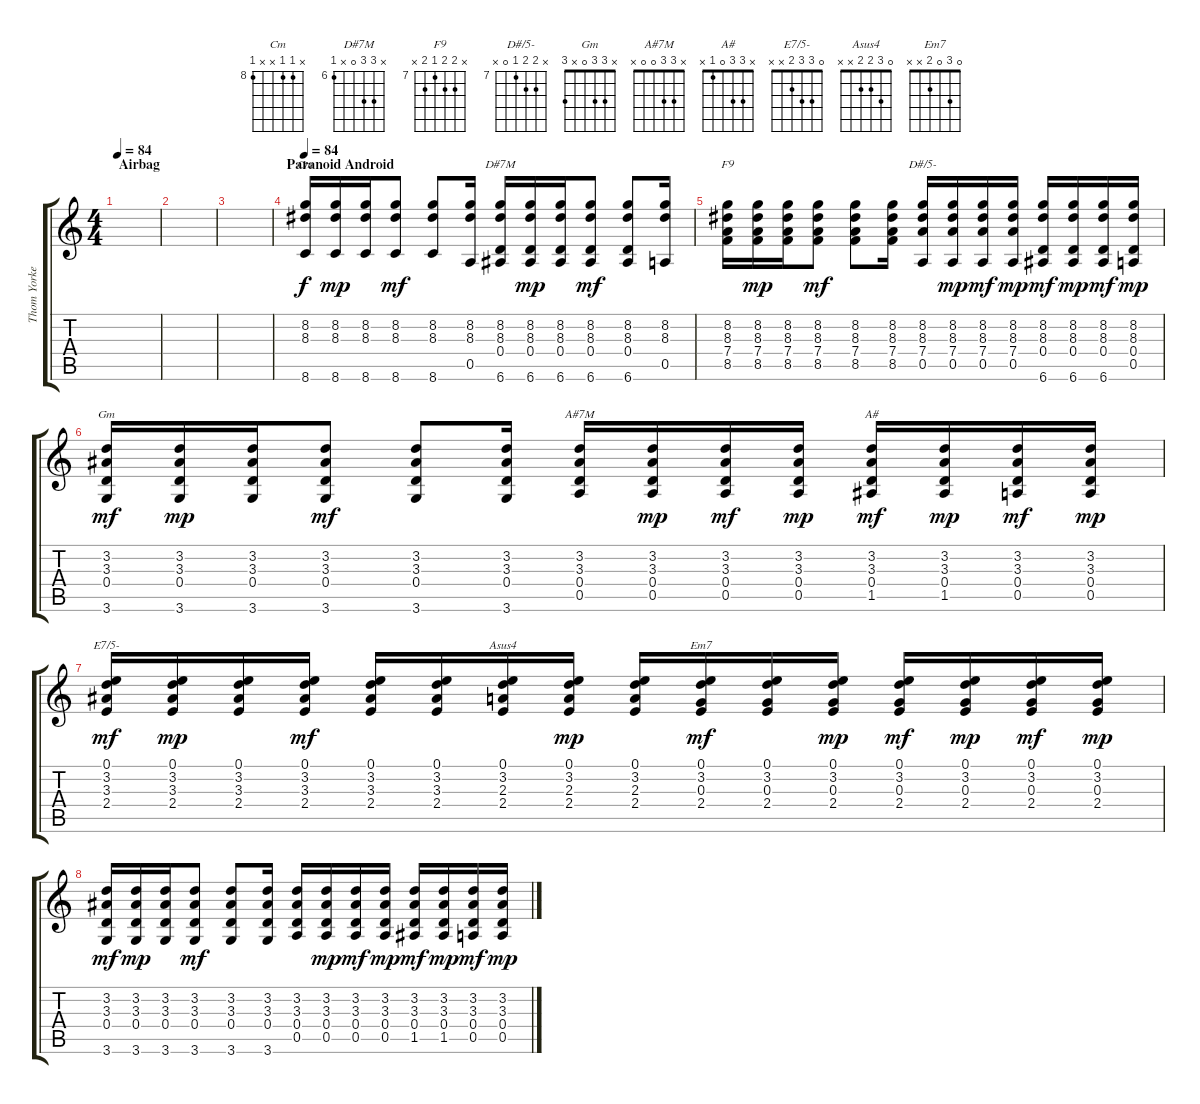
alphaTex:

\track ("Thom Yorke (acordes)" "Thom Yorke") {instrument acousticguitarsteel}
\staff {score tabs}
\tuning (E4 B3 G3 D3 A2 E2) {hide}
\chord ("Cm" x 8 8 x x 8) {firstfret 8}
\chord ("D#7M" x 8 8 0 x 6) {firstfret 6}
\chord ("F9" x 8 8 7 8 x) {firstfret 7}
\chord ("D#/5-" x 8 8 7 0 x) {firstfret 7}
\chord ("Gm" x 3 3 0 x 3)
\chord ("A#7M" x 3 3 0 0 x)
\chord ("A#" x 3 3 0 1 x)
\chord ("E7/5-" 0 3 3 2 x x)
\chord ("Asus4" 0 3 2 2 x x)
\chord ("Em7" 0 3 0 2 x x)
\ts (4 4)
\section ("" "Airbag")
\tempo 84
\clef g2
\ks c
|
|
|
\section ("" "Paranoid Android")
\tempo 84
(8.2 8.3 8.6).16{ch "Cm"} (8.2 8.3 8.6).16{dy mp} (8.2 8.3 8.6).16 (8.2 8.3 8.6).8{dy mf} (8.2 8.3 8.6).8 (8.2 8.3 0.5).16 (8.2 8.3 0.4 6.6).16{ch "D#7M"} (8.2 8.3 0.4 6.6).16{dy mp} (8.2 8.3 0.4 6.6).16 (8.2 8.3 0.4 6.6).8{dy mf} (8.2 8.3 0.4 6.6).8 (8.2 8.3 0.5).16 |
(8.2 8.3 7.4 8.5).16{ch "F9"} (8.2 8.3 7.4 8.5).16{dy mp} (8.2 8.3 7.4 8.5).16 (8.2 8.3 7.4 8.5).8{dy mf} (8.2 8.3 7.4 8.5).8 (8.2 8.3 7.4 8.5).16 (8.2 8.3 7.4 0.5).16{ch "D#/5-"} (8.2 8.3 7.4 0.5).16{dy mp} (8.2 8.3 7.4 0.5).16{dy mf} (8.2 8.3 7.4 0.5).16{dy mp} (8.2 8.3 0.4 6.6).16{dy mf} (8.2 8.3 0.4 6.6).16{dy mp} (8.2 8.3 0.4 6.6).16{dy mf} (8.2 8.3 0.4 0.5).16{dy mp} |
(3.2 3.3 0.4 3.6).16{ch "Gm" dy mf} (3.2 3.3 0.4 3.6).16{dy mp} (3.2 3.3 0.4 3.6).16 (3.2 3.3 0.4 3.6).8{dy mf} (3.2 3.3 0.4 3.6).8 (3.2 3.3 0.4 3.6).16 (3.2 3.3 0.4 0.5).16{ch "A#7M"} (3.2 3.3 0.4 0.5).16{dy mp} (3.2 3.3 0.4 0.5).16{dy mf} (3.2 3.3 0.4 0.5).16{dy mp} (3.2 3.3 0.4 1.5).16{ch "A#" dy mf} (3.2 3.3 0.4 1.5).16{dy mp} (3.2 3.3 0.4 0.5).16{dy mf} (3.2 3.3 0.4 0.5).16{dy mp} |
(0.1 3.2 3.3 2.4).16{ch "E7/5-" dy mf} (0.1 3.2 3.3 2.4).16{dy mp} (0.1 3.2 3.3 2.4).16 (0.1 3.2 3.3 2.4).16{dy mf} (0.1 3.2 3.3 2.4).16 (0.1 3.2 3.3 2.4).16 (0.1 3.2 2.3 2.4).16{ch "Asus4"} (0.1 3.2 2.3 2.4).16{dy mp} (0.1 3.2 2.3 2.4).16 (0.1 3.2 0.3 2.4).16{ch "Em7" dy mf} (0.1 3.2 0.3 2.4).16 (0.1 3.2 0.3 2.4).16{dy mp} (0.1 3.2 0.3 2.4).16{dy mf} (0.1 3.2 0.3 2.4).16{dy mp} (0.1 3.2 0.3 2.4).16{dy mf} (0.1 3.2 0.3 2.4).16{dy mp} |
(3.2 3.3 0.4 3.6).16{dy mf} (3.2 3.3 0.4 3.6).16{dy mp} (3.2 3.3 0.4 3.6).16 (3.2 3.3 0.4 3.6).8{dy mf} (3.2 3.3 0.4 3.6).8 (3.2 3.3 0.4 3.6).16 (3.2 3.3 0.4 0.5).16 (3.2 3.3 0.4 0.5).16{dy mp} (3.2 3.3 0.4 0.5).16{dy mf} (3.2 3.3 0.4 0.5).16{dy mp} (3.2 3.3 0.4 1.5).16{dy mf} (3.2 3.3 0.4 1.5).16{dy mp} (3.2 3.3 0.4 0.5).16{dy mf} (3.2 3.3 0.4 0.5).16{dy mp}
